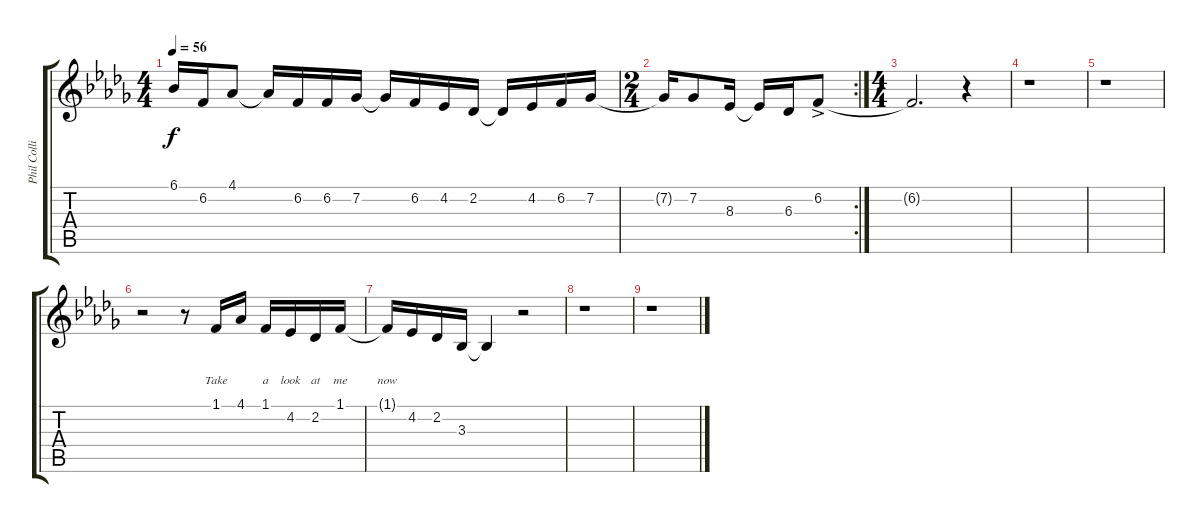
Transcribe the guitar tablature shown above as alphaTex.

\track ("Phil Collins (melody)" "Phil Colli") {instrument brightacousticpiano}
\staff {score tabs}
\tuning (E4 B3 G3 D3 A2 E2) {hide}
\ts (4 4)
\tempo 56
\clef g2
\ks bbminor
6.1.16{lyrics (0 "") lyrics (1 "") lyrics (2 " ") lyrics (3 "") lyrics (4 "") dy f} 6.2.16{lyrics (0 "") lyrics (1 "") lyrics (2 " ") lyrics (3 "") lyrics (4 "")} 4.1.8{lyrics (0 "") lyrics (1 "") lyrics (2 " ") lyrics (3 "") lyrics (4 "")} 4.1{t}.16{lyrics (0 "") lyrics (1 "") lyrics (2 " ") lyrics (3 "") lyrics (4 "")} 6.2.16{lyrics (0 "") lyrics (1 "") lyrics (2 " ") lyrics (3 "") lyrics (4 "")} 6.2.16{lyrics (0 "") lyrics (1 "") lyrics (2 " ") lyrics (3 "") lyrics (4 "")} 7.2.16{lyrics (0 "") lyrics (1 "") lyrics (2 " ") lyrics (3 "") lyrics (4 "")} 7.2{t}.16 6.2.16 4.2.16 2.2.16 2.2{t}.16 4.2.16 6.2.16 7.2.16 |
\rc 2
\ts (2 4)
7.2{t}.16 7.2.8 8.3.16 8.3{t}.16 6.3.16 6.2{ac}.8 |
\ts (4 4)
6.2{t}.2{d} r.4 |
r.1 |
r.1 |
r.2 r.8 1.1.16{lyrics (0 "") lyrics (1 "") lyrics (2 "") lyrics (3 "Take") lyrics (4 "")} 4.1.16{lyrics (0 "") lyrics (1 "") lyrics (2 "") lyrics (3 " ") lyrics (4 "")} 1.1.16{lyrics (0 "") lyrics (1 "") lyrics (2 "") lyrics (3 "a") lyrics (4 "")} 4.2.16{lyrics (0 "") lyrics (1 "") lyrics (2 "") lyrics (3 "look") lyrics (4 "")} 2.2.16{lyrics (0 "") lyrics (1 "") lyrics (2 "") lyrics (3 "at") lyrics (4 "")} 1.1.16{lyrics (0 "") lyrics (1 "") lyrics (2 "") lyrics (3 "me") lyrics (4 "")} |
1.1{t}.16{lyrics (0 "") lyrics (1 "") lyrics (2 "") lyrics (3 "now") lyrics (4 "")} 4.2.16{lyrics (0 "") lyrics (1 "") lyrics (2 "") lyrics (3 " ") lyrics (4 "")} 2.2.16 3.3.16 3.3{t}.4 r.2 |
r.1 |
r.1
